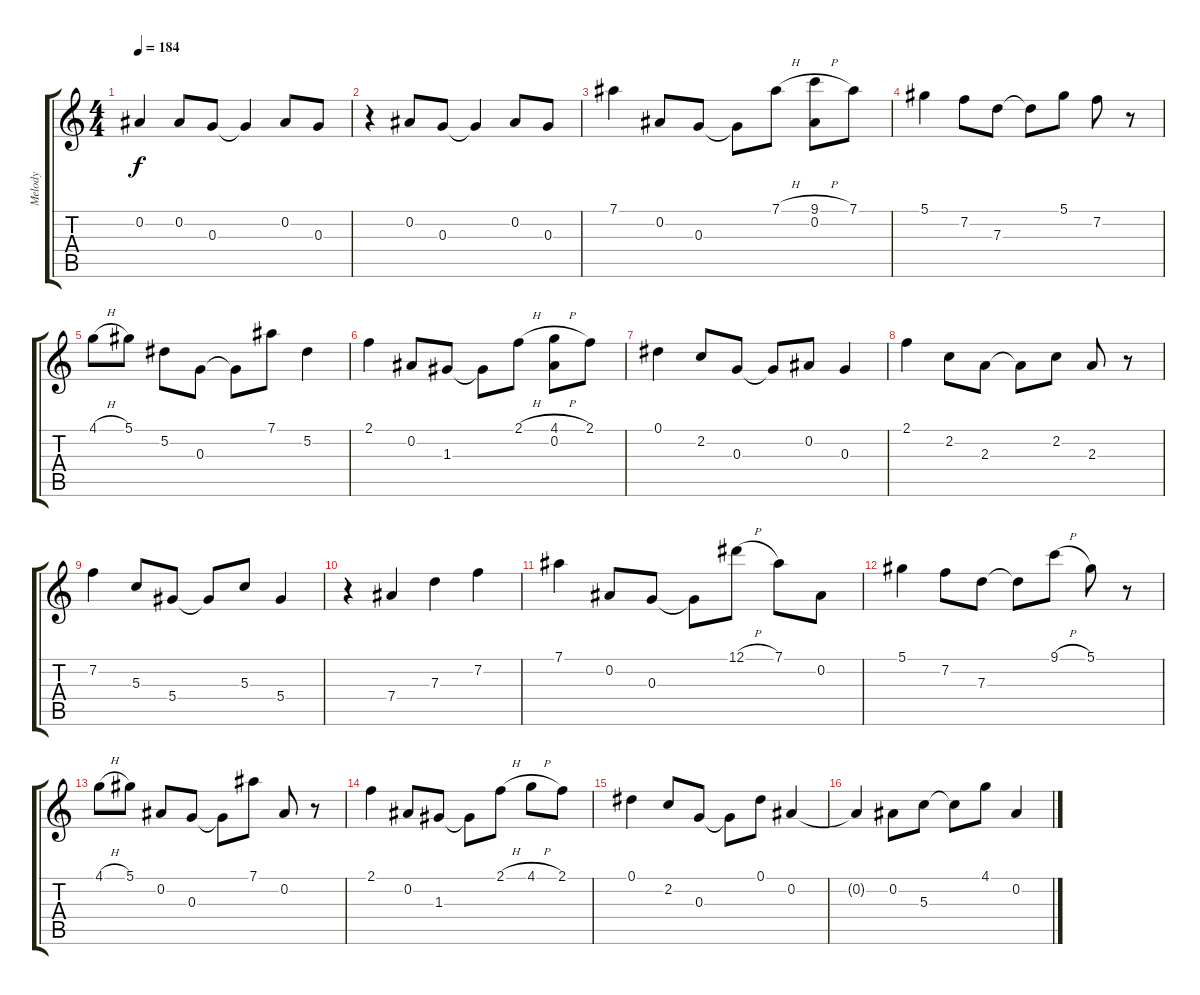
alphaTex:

\track ("Melody" "Melody") {instrument acousticguitarnylon}
\staff {score tabs}
\tuning (Eb4 Bb3 G3 Eb3 Bb2 Eb2) {hide}
\ts (4 4)
\tempo 184
\clef g2
\ks c
0.2{t}.4{dy f} 0.2.8 0.3.8 0.3{t}.4 0.2.8 0.3.8 |
r.4 0.2.8 0.3.8 0.3{t}.4 0.2.8 0.3.8 |
7.1.4 0.2.8 0.3.8 0.3{t}.8 7.1{h}.8 (9.1{h} 0.2).8 7.1.8 |
5.1.4 7.2.8 7.3.8 7.3{t}.8 5.1.8 7.2.8 r.8 |
4.1{h}.8 5.1.8 5.2.8 0.3.8 0.3{t}.8 7.1.8 5.2.4 |
2.1.4 0.2.8 1.3.8 1.3{t}.8 2.1{h}.8 (4.1{h} 0.2).8 2.1.8 |
0.1.4 2.2.8 0.3.8 0.3{t}.8 0.2.8 0.3.4 |
2.1.4 2.2.8 2.3.8 2.3{t}.8 2.2.8 2.3.8 r.8 |
7.2.4 5.3.8 5.4.8 5.4{t}.8 5.3.8 5.4.4 |
r.4 7.4.4 7.3.4 7.2.4 |
7.1.4 0.2.8 0.3.8 0.3{t}.8 12.1{h}.8 7.1.8 0.2.8 |
5.1.4 7.2.8 7.3.8 7.3{t}.8 9.1{h}.8 5.1.8 r.8 |
4.1{h}.8 5.1.8 0.2.8 0.3.8 0.3{t}.8 7.1.8 0.2.8 r.8 |
2.1.4 0.2.8 1.3.8 1.3{t}.8 2.1{h}.8 4.1{h}.8 2.1.8 |
0.1.4 2.2.8 0.3.8 0.3{t}.8 0.1.8 0.2.4 |
0.2{t}.4 0.2.8 5.3.8 5.3{t}.8 4.1.8 0.2.4
